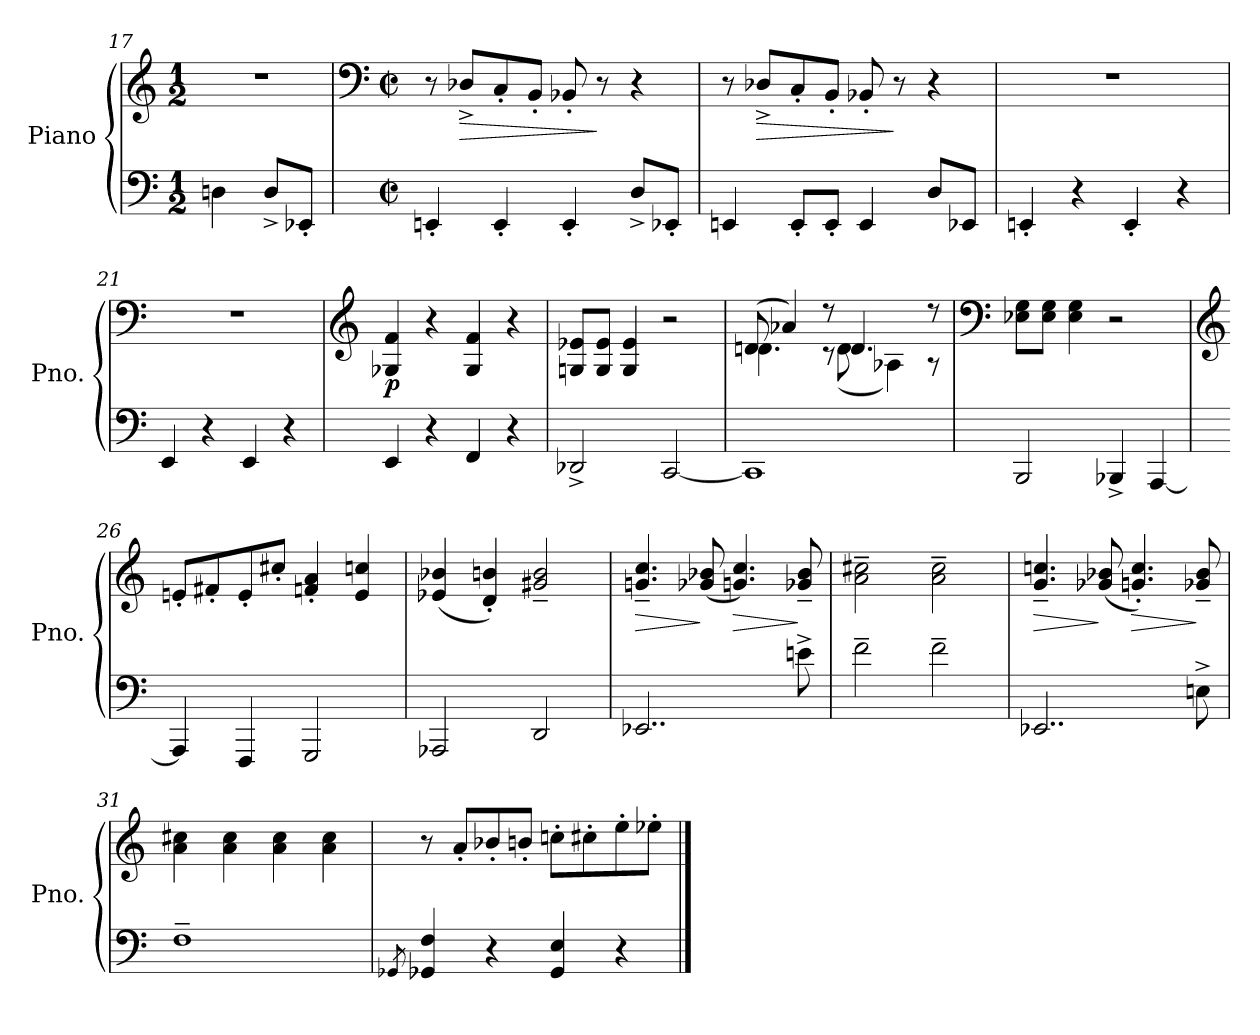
**kern	**kern	**dynam
*part1	*part1	*part1
*staff2	*staff1	*staff1/2
*I"Piano	*	*
*I'Pno.	*	*
!!LO:LB:g=z
*clefF4	*clefG2	*
*k[]	*k[]	*
*M1/2	*M1/2	*
=17	=17	=17
4Dn\	2r	.
8D^/L	.	.
8EE-X'/J	.	.
=18	=18	=18
*	*clefF4	*
*M2/2	*M2/2	*
*met(c|)	*met(c|)	*
4EEn'/	8r	.
!	!	!LO:HP:b
.	8D-X^/L	>
4EE'/	8C'/	.
.	8BB'/J	.
4EE'/	8BB-X'/	.
.	8r	]
8D^/L	4r	.
8EE-X'/J	.	.
=19	=19	=19
4EEn/	8r	.
!	!	!LO:HP:b
.	8D-X^/L	>
8EE'/L	8C'/	.
8EE'/J	8BB'/J	.
4EE/	8BB-X'/	.
.	8r	]
8D/L	4r	.
8EE-X/J	.	.
=20	=20	=20
4EEn'/	1r	.
4r	.	.
4EE'/	.	.
4r	.	.
=21	=21	=21
4EE/	1r	.
4r	.	.
4EE/	.	.
4r	.	.
=22	=22	=22
*	*clefG2	*
!	!	!LO:DY:b
4EE/	4G-X/ 4f/	p
4r	4r	.
4FF/	4G-/ 4f/	.
4r	4r	.
!!LO:LB:g=z
=23	=23	=23
2DD-X^/	8Gn/ 8e-X/L	.
.	8G/ 8e-/J	.
.	4G/ 4e-/	.
[2CC/	2r	.
=24	=24	=24
*	*^	*
1CC]	(>8dni/	4.d\	.
.	4a-X/)	.	.
.	8r	8r	.
.	4.d/	(<8d\	.
.	.	4A-X\)	.
.	8r	8r	.
*	*v	*v	*
=25	=25	=25
*	*clefF4	*
2BBB/	8E-X\ 8G\L	.
.	8E-\ 8G\J	.
.	4E-\ 4G\	.
4BBB-X^/	2r	.
[4AAA/	.	.
=26	=26	=26
*	*clefG2	*
4AAA/]	8en'/L	.
.	8f#X'/	.
4FFF/	8e'/	.
.	8cc#X'/J	.
2GGG/	4fn/' 4a/'	.
.	4e/ 4ccn/	.
=27	=27	=27
2AAA-X/	(<4e-X/ 4b-X/	.
.	4d/' 4bn/')	.
2DD/	2g#X/~ 2b/~	.
!!LO:PB:g=z
=28	=28	=28
!	!	!LO:HP:b
2..EE-X/	4.gn/~ 4.cc/~	>
.	(<8g-X/ 8b-X/	]
!	!	!LO:HP:b
.	4.gn/ 4.cc/)	>
8en^\	8g-X/~ 8b-/~	]
=29	=29	=29
2f~\	2a\~ 2cc#X\~	.
2f~\	2a\~ 2cc#\~	.
=30	=30	=30
!	!	!LO:HP:b
2..EE-X/	4.g/~ 4.ccn/~	>
.	(<8g-X/ 8b-X/	]
!	!	!LO:HP:b
.	4.gn/' 4.cc/')	>
8En^\	8g-X/~ 8b-/~	]
=31	=31	=31
1F~	4a\ 4cc#X\	.
.	4a\ 4cc#\	.
.	4a\ 4cc#\	.
.	4a\ 4cc#\	.
=32	=32	=32
8qGG-X/	.	.
4GG-/ 4F/	8r	.
.	8a'/L	.
4r	8b-X'/	.
.	8bn'/J	.
4GG-/ 4E/	8ccn'\L	.
.	8cc#X'\	.
4r	8ee'\	.
.	8ee-X'\J	.
==	==	==
*-	*-	*-
